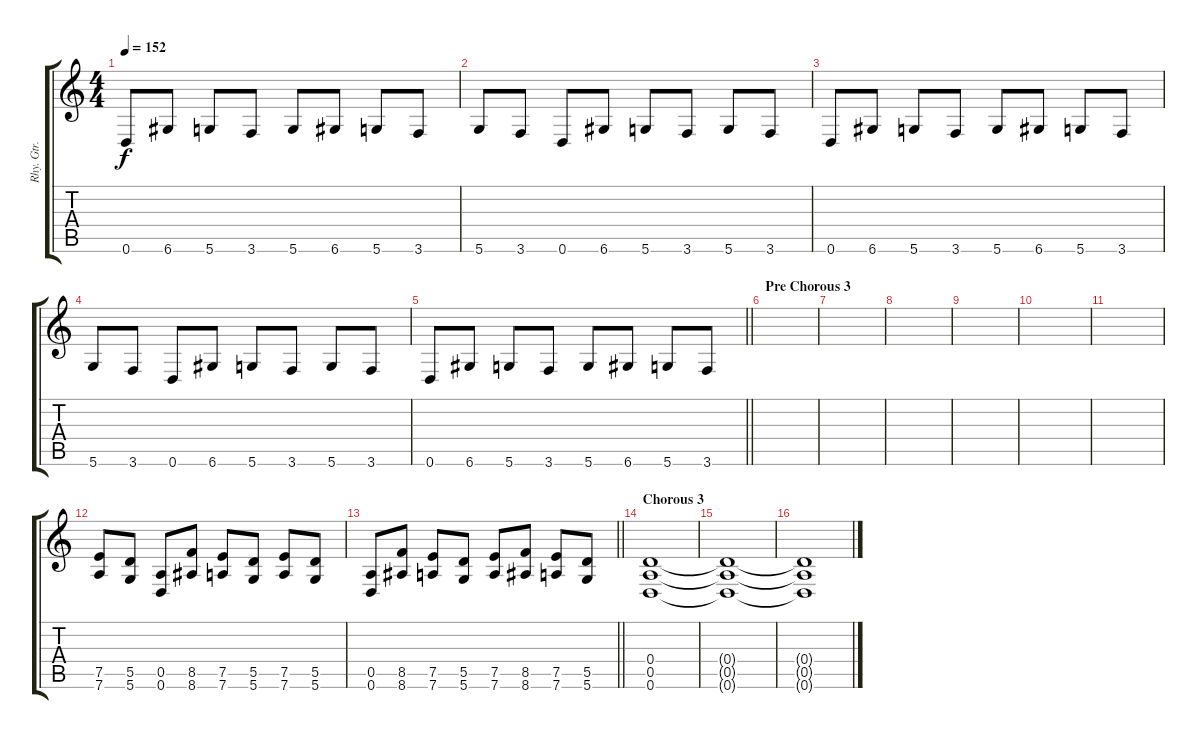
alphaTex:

\track ("Rhy. Gtr. 2" "Rhy. Gtr. ") {instrument distortionguitar}
\staff {score tabs}
\tuning (E4 B3 G3 D3 A2 D2) {hide}
\ts (4 4)
\tempo 152
\clef g2
\ks c
0.6.8{dy f} 6.6.8 5.6.8 3.6.8 5.6.8 6.6.8 5.6.8 3.6.8 |
5.6.8 3.6.8 0.6.8 6.6.8 5.6.8 3.6.8 5.6.8 3.6.8 |
0.6.8 6.6.8 5.6.8 3.6.8 5.6.8 6.6.8 5.6.8 3.6.8 |
5.6.8 3.6.8 0.6.8 6.6.8 5.6.8 3.6.8 5.6.8 3.6.8 |
\barLineRight lightlight
0.6.8 6.6.8 5.6.8 3.6.8 5.6.8 6.6.8 5.6.8 3.6.8 |
\section ("" "Pre Chorous 3")
|
|
|
|
|
|
(7.5 7.6).8{volume 5 instrument distortionguitar} (5.5 5.6).8 (0.5 0.6).8 (8.5 8.6).8 (7.5 7.6).8 (5.5 5.6).8 (7.5 7.6).8 (5.5 5.6).8 |
\barLineRight lightlight
(0.5 0.6).8 (8.5 8.6).8 (7.5 7.6).8 (5.5 5.6).8 (7.5 7.6).8 (8.5 8.6).8 (7.5 7.6).8 (5.5 5.6).8 |
\section ("" "Chorous 3")
(0.4 0.5 0.6).1{volume 4} |
(0.4{t} 0.5{t} 0.6{t}).1 |
(0.4{t} 0.5{t} 0.6{t}).1
